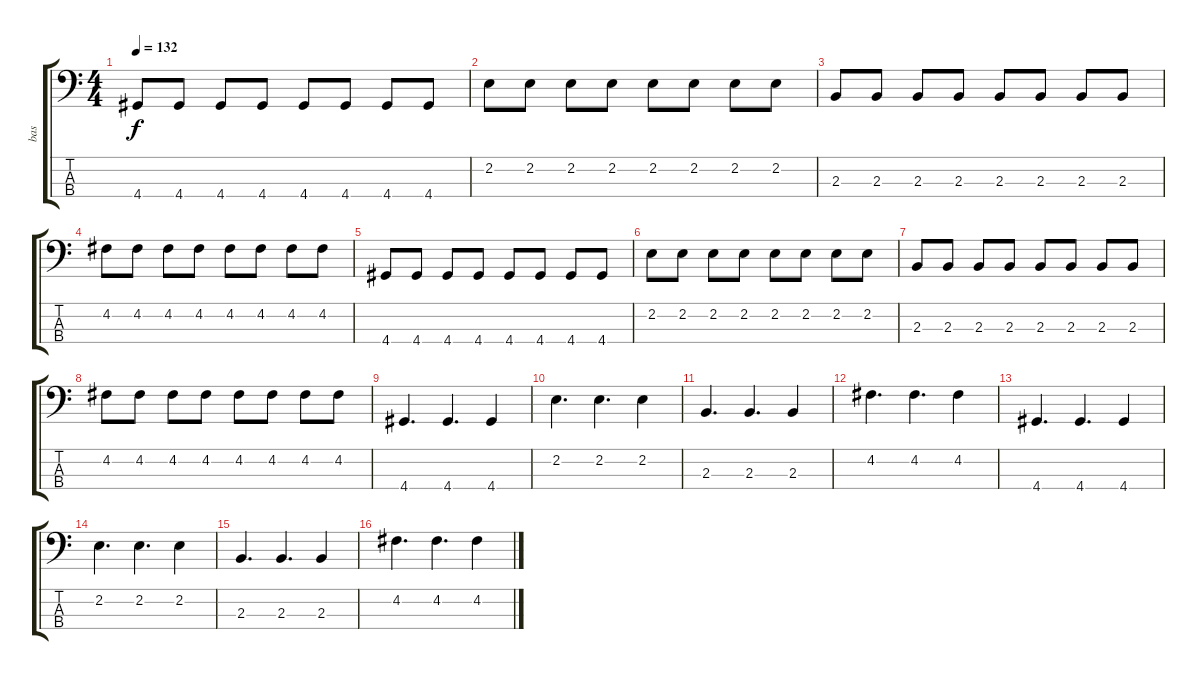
\track ("bas" "bas") {instrument electricbassfinger}
\staff {score tabs}
\tuning (G2 D2 A1 E1) {hide}
\ts (4 4)
\tempo 132
\clef f4
\ks c
4.4.8{dy f} 4.4.8 4.4.8 4.4.8 4.4.8 4.4.8 4.4.8 4.4.8 |
2.2.8 2.2.8 2.2.8 2.2.8 2.2.8 2.2.8 2.2.8 2.2.8 |
2.3.8 2.3.8 2.3.8 2.3.8 2.3.8 2.3.8 2.3.8 2.3.8 |
4.2.8 4.2.8 4.2.8 4.2.8 4.2.8 4.2.8 4.2.8 4.2.8 |
4.4.8 4.4.8 4.4.8 4.4.8 4.4.8 4.4.8 4.4.8 4.4.8 |
2.2.8 2.2.8 2.2.8 2.2.8 2.2.8 2.2.8 2.2.8 2.2.8 |
2.3.8 2.3.8 2.3.8 2.3.8 2.3.8 2.3.8 2.3.8 2.3.8 |
4.2.8 4.2.8 4.2.8 4.2.8 4.2.8 4.2.8 4.2.8 4.2.8 |
4.4.4{d} 4.4.4{d} 4.4.4 |
2.2.4{d} 2.2.4{d} 2.2.4 |
2.3.4{d} 2.3.4{d} 2.3.4 |
4.2.4{d} 4.2.4{d} 4.2.4 |
4.4.4{d} 4.4.4{d} 4.4.4 |
2.2.4{d} 2.2.4{d} 2.2.4 |
2.3.4{d} 2.3.4{d} 2.3.4 |
4.2.4{d} 4.2.4{d} 4.2.4
